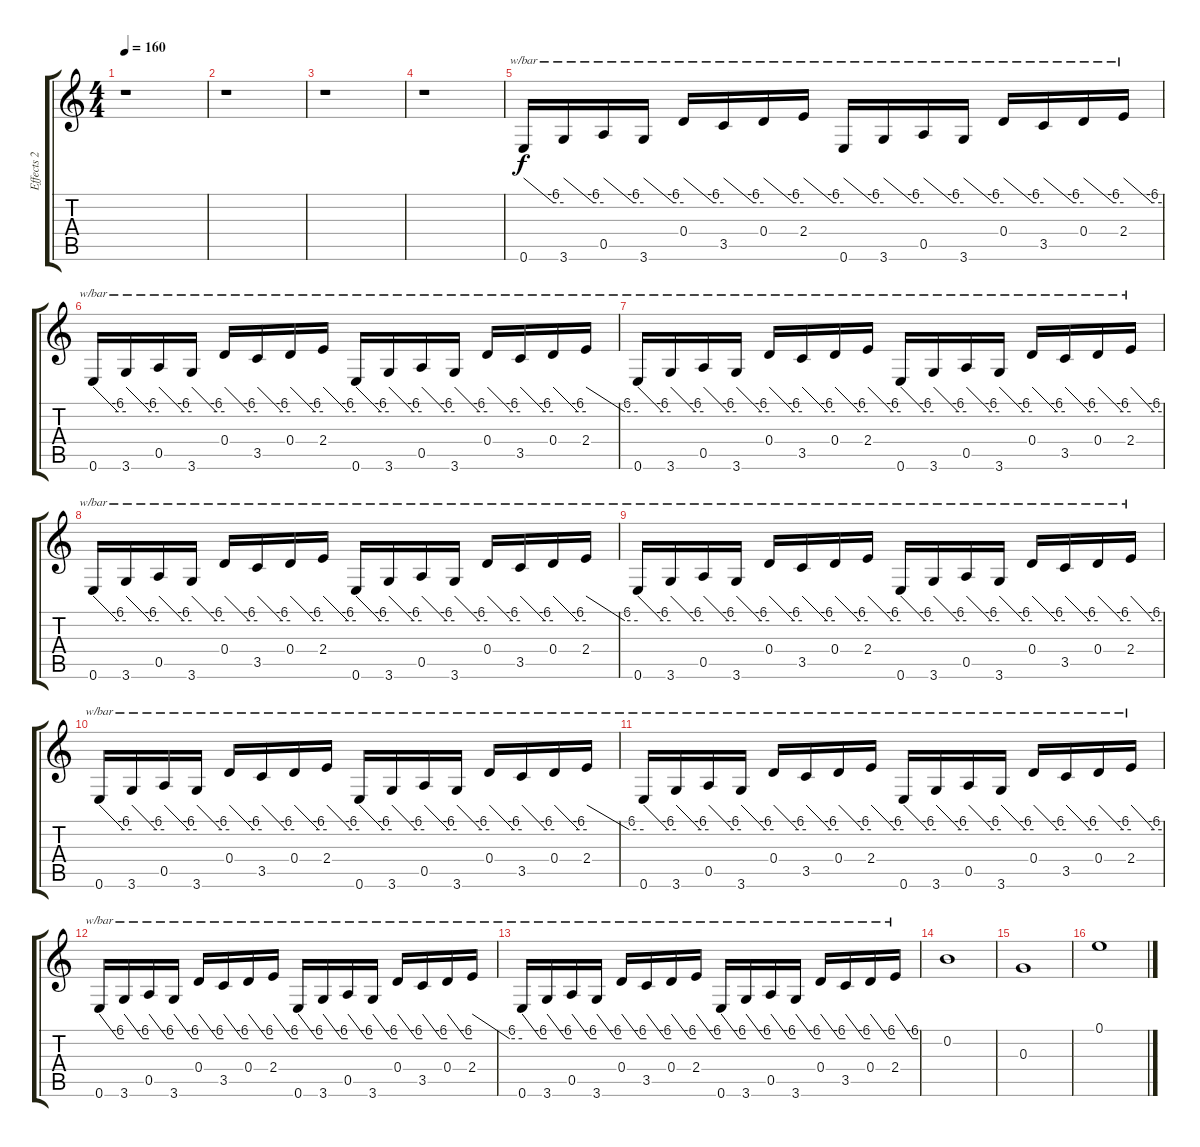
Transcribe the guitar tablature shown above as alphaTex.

\track ("Effects 2 (Someone)" "Effects 2 ") {instrument acousticguitarnylon}
\staff {score tabs}
\tuning (E4 B3 G3 D3 A2 E2) {hide}
\ts (4 4)
\tempo 160
\clef g2
\ks c
r.1{dy f} |
r.1 |
r.1 |
r.1 |
0.6.16{tbe (custom default 0 0 45 -24 60 -24) volume 11 instrument synthbass1} 3.6.16{tbe (custom default 0 0 45 -24 60 -24)} 0.5.16{tbe (custom default 0 0 45 -24 60 -24)} 3.6.16{tbe (custom default 0 0 45 -24 60 -24)} 0.4.16{tbe (custom default 0 0 45 -24 60 -24)} 3.5.16{tbe (custom default 0 0 45 -24 60 -24)} 0.4.16{tbe (custom default 0 0 45 -24 60 -24)} 2.4.16{tbe (custom default 0 0 45 -24 60 -24)} 0.6.16{tbe (custom default 0 0 45 -24 60 -24)} 3.6.16{tbe (custom default 0 0 45 -24 60 -24)} 0.5.16{tbe (custom default 0 0 45 -24 60 -24)} 3.6.16{tbe (custom default 0 0 45 -24 60 -24)} 0.4.16{tbe (custom default 0 0 45 -24 60 -24)} 3.5.16{tbe (custom default 0 0 45 -24 60 -24)} 0.4.16{tbe (custom default 0 0 45 -24 60 -24)} 2.4.16{tbe (custom default 0 0 45 -24 60 -24)} |
0.6.16{tbe (custom default 0 0 45 -24 60 -24) volume 11 instrument synthbass1} 3.6.16{tbe (custom default 0 0 45 -24 60 -24)} 0.5.16{tbe (custom default 0 0 45 -24 60 -24)} 3.6.16{tbe (custom default 0 0 45 -24 60 -24)} 0.4.16{tbe (custom default 0 0 45 -24 60 -24)} 3.5.16{tbe (custom default 0 0 45 -24 60 -24)} 0.4.16{tbe (custom default 0 0 45 -24 60 -24)} 2.4.16{tbe (custom default 0 0 45 -24 60 -24)} 0.6.16{tbe (custom default 0 0 45 -24 60 -24)} 3.6.16{tbe (custom default 0 0 45 -24 60 -24)} 0.5.16{tbe (custom default 0 0 45 -24 60 -24)} 3.6.16{tbe (custom default 0 0 45 -24 60 -24)} 0.4.16{tbe (custom default 0 0 45 -24 60 -24)} 3.5.16{tbe (custom default 0 0 45 -24 60 -24)} 0.4.16{tbe (custom default 0 0 45 -24 60 -24)} 2.4.16{tbe (custom default 0 0 45 -24 60 -24)} |
0.6.16{tbe (custom default 0 0 45 -24 60 -24) volume 11 instrument synthbass1} 3.6.16{tbe (custom default 0 0 45 -24 60 -24)} 0.5.16{tbe (custom default 0 0 45 -24 60 -24)} 3.6.16{tbe (custom default 0 0 45 -24 60 -24)} 0.4.16{tbe (custom default 0 0 45 -24 60 -24)} 3.5.16{tbe (custom default 0 0 45 -24 60 -24)} 0.4.16{tbe (custom default 0 0 45 -24 60 -24)} 2.4.16{tbe (custom default 0 0 45 -24 60 -24)} 0.6.16{tbe (custom default 0 0 45 -24 60 -24)} 3.6.16{tbe (custom default 0 0 45 -24 60 -24)} 0.5.16{tbe (custom default 0 0 45 -24 60 -24)} 3.6.16{tbe (custom default 0 0 45 -24 60 -24)} 0.4.16{tbe (custom default 0 0 45 -24 60 -24)} 3.5.16{tbe (custom default 0 0 45 -24 60 -24)} 0.4.16{tbe (custom default 0 0 45 -24 60 -24)} 2.4.16{tbe (custom default 0 0 45 -24 60 -24)} |
0.6.16{tbe (custom default 0 0 45 -24 60 -24) volume 11 instrument synthbass1} 3.6.16{tbe (custom default 0 0 45 -24 60 -24)} 0.5.16{tbe (custom default 0 0 45 -24 60 -24)} 3.6.16{tbe (custom default 0 0 45 -24 60 -24)} 0.4.16{tbe (custom default 0 0 45 -24 60 -24)} 3.5.16{tbe (custom default 0 0 45 -24 60 -24)} 0.4.16{tbe (custom default 0 0 45 -24 60 -24)} 2.4.16{tbe (custom default 0 0 45 -24 60 -24)} 0.6.16{tbe (custom default 0 0 45 -24 60 -24)} 3.6.16{tbe (custom default 0 0 45 -24 60 -24)} 0.5.16{tbe (custom default 0 0 45 -24 60 -24)} 3.6.16{tbe (custom default 0 0 45 -24 60 -24)} 0.4.16{tbe (custom default 0 0 45 -24 60 -24)} 3.5.16{tbe (custom default 0 0 45 -24 60 -24)} 0.4.16{tbe (custom default 0 0 45 -24 60 -24)} 2.4.16{tbe (custom default 0 0 45 -24 60 -24)} |
0.6.16{tbe (custom default 0 0 45 -24 60 -24) volume 11 instrument synthbass1} 3.6.16{tbe (custom default 0 0 45 -24 60 -24)} 0.5.16{tbe (custom default 0 0 45 -24 60 -24)} 3.6.16{tbe (custom default 0 0 45 -24 60 -24)} 0.4.16{tbe (custom default 0 0 45 -24 60 -24)} 3.5.16{tbe (custom default 0 0 45 -24 60 -24)} 0.4.16{tbe (custom default 0 0 45 -24 60 -24)} 2.4.16{tbe (custom default 0 0 45 -24 60 -24)} 0.6.16{tbe (custom default 0 0 45 -24 60 -24)} 3.6.16{tbe (custom default 0 0 45 -24 60 -24)} 0.5.16{tbe (custom default 0 0 45 -24 60 -24)} 3.6.16{tbe (custom default 0 0 45 -24 60 -24)} 0.4.16{tbe (custom default 0 0 45 -24 60 -24)} 3.5.16{tbe (custom default 0 0 45 -24 60 -24)} 0.4.16{tbe (custom default 0 0 45 -24 60 -24)} 2.4.16{tbe (custom default 0 0 45 -24 60 -24)} |
0.6.16{tbe (custom default 0 0 45 -24 60 -24) volume 11 instrument synthbass1} 3.6.16{tbe (custom default 0 0 45 -24 60 -24)} 0.5.16{tbe (custom default 0 0 45 -24 60 -24)} 3.6.16{tbe (custom default 0 0 45 -24 60 -24)} 0.4.16{tbe (custom default 0 0 45 -24 60 -24)} 3.5.16{tbe (custom default 0 0 45 -24 60 -24)} 0.4.16{tbe (custom default 0 0 45 -24 60 -24)} 2.4.16{tbe (custom default 0 0 45 -24 60 -24)} 0.6.16{tbe (custom default 0 0 45 -24 60 -24)} 3.6.16{tbe (custom default 0 0 45 -24 60 -24)} 0.5.16{tbe (custom default 0 0 45 -24 60 -24)} 3.6.16{tbe (custom default 0 0 45 -24 60 -24)} 0.4.16{tbe (custom default 0 0 45 -24 60 -24)} 3.5.16{tbe (custom default 0 0 45 -24 60 -24)} 0.4.16{tbe (custom default 0 0 45 -24 60 -24)} 2.4.16{tbe (custom default 0 0 45 -24 60 -24)} |
0.6.16{tbe (custom default 0 0 45 -24 60 -24) volume 11 instrument synthbass1} 3.6.16{tbe (custom default 0 0 45 -24 60 -24)} 0.5.16{tbe (custom default 0 0 45 -24 60 -24)} 3.6.16{tbe (custom default 0 0 45 -24 60 -24)} 0.4.16{tbe (custom default 0 0 45 -24 60 -24)} 3.5.16{tbe (custom default 0 0 45 -24 60 -24)} 0.4.16{tbe (custom default 0 0 45 -24 60 -24)} 2.4.16{tbe (custom default 0 0 45 -24 60 -24)} 0.6.16{tbe (custom default 0 0 45 -24 60 -24)} 3.6.16{tbe (custom default 0 0 45 -24 60 -24)} 0.5.16{tbe (custom default 0 0 45 -24 60 -24)} 3.6.16{tbe (custom default 0 0 45 -24 60 -24)} 0.4.16{tbe (custom default 0 0 45 -24 60 -24)} 3.5.16{tbe (custom default 0 0 45 -24 60 -24)} 0.4.16{tbe (custom default 0 0 45 -24 60 -24)} 2.4.16{tbe (custom default 0 0 45 -24 60 -24)} |
0.6.16{tbe (custom default 0 0 45 -24 60 -24) volume 11 instrument synthbass1} 3.6.16{tbe (custom default 0 0 45 -24 60 -24)} 0.5.16{tbe (custom default 0 0 45 -24 60 -24)} 3.6.16{tbe (custom default 0 0 45 -24 60 -24)} 0.4.16{tbe (custom default 0 0 45 -24 60 -24)} 3.5.16{tbe (custom default 0 0 45 -24 60 -24)} 0.4.16{tbe (custom default 0 0 45 -24 60 -24)} 2.4.16{tbe (custom default 0 0 45 -24 60 -24)} 0.6.16{tbe (custom default 0 0 45 -24 60 -24)} 3.6.16{tbe (custom default 0 0 45 -24 60 -24)} 0.5.16{tbe (custom default 0 0 45 -24 60 -24)} 3.6.16{tbe (custom default 0 0 45 -24 60 -24)} 0.4.16{tbe (custom default 0 0 45 -24 60 -24)} 3.5.16{tbe (custom default 0 0 45 -24 60 -24)} 0.4.16{tbe (custom default 0 0 45 -24 60 -24)} 2.4.16{tbe (custom default 0 0 45 -24 60 -24)} |
0.6.16{tbe (custom default 0 0 45 -24 60 -24) volume 11 instrument synthbass1} 3.6.16{tbe (custom default 0 0 45 -24 60 -24)} 0.5.16{tbe (custom default 0 0 45 -24 60 -24)} 3.6.16{tbe (custom default 0 0 45 -24 60 -24)} 0.4.16{tbe (custom default 0 0 45 -24 60 -24)} 3.5.16{tbe (custom default 0 0 45 -24 60 -24)} 0.4.16{tbe (custom default 0 0 45 -24 60 -24)} 2.4.16{tbe (custom default 0 0 45 -24 60 -24)} 0.6.16{tbe (custom default 0 0 45 -24 60 -24)} 3.6.16{tbe (custom default 0 0 45 -24 60 -24)} 0.5.16{tbe (custom default 0 0 45 -24 60 -24)} 3.6.16{tbe (custom default 0 0 45 -24 60 -24)} 0.4.16{tbe (custom default 0 0 45 -24 60 -24)} 3.5.16{tbe (custom default 0 0 45 -24 60 -24)} 0.4.16{tbe (custom default 0 0 45 -24 60 -24)} 2.4.16{tbe (custom default 0 0 45 -24 60 -24)} |
0.2.1{instrument panflute} |
0.3.1 |
0.1.1
